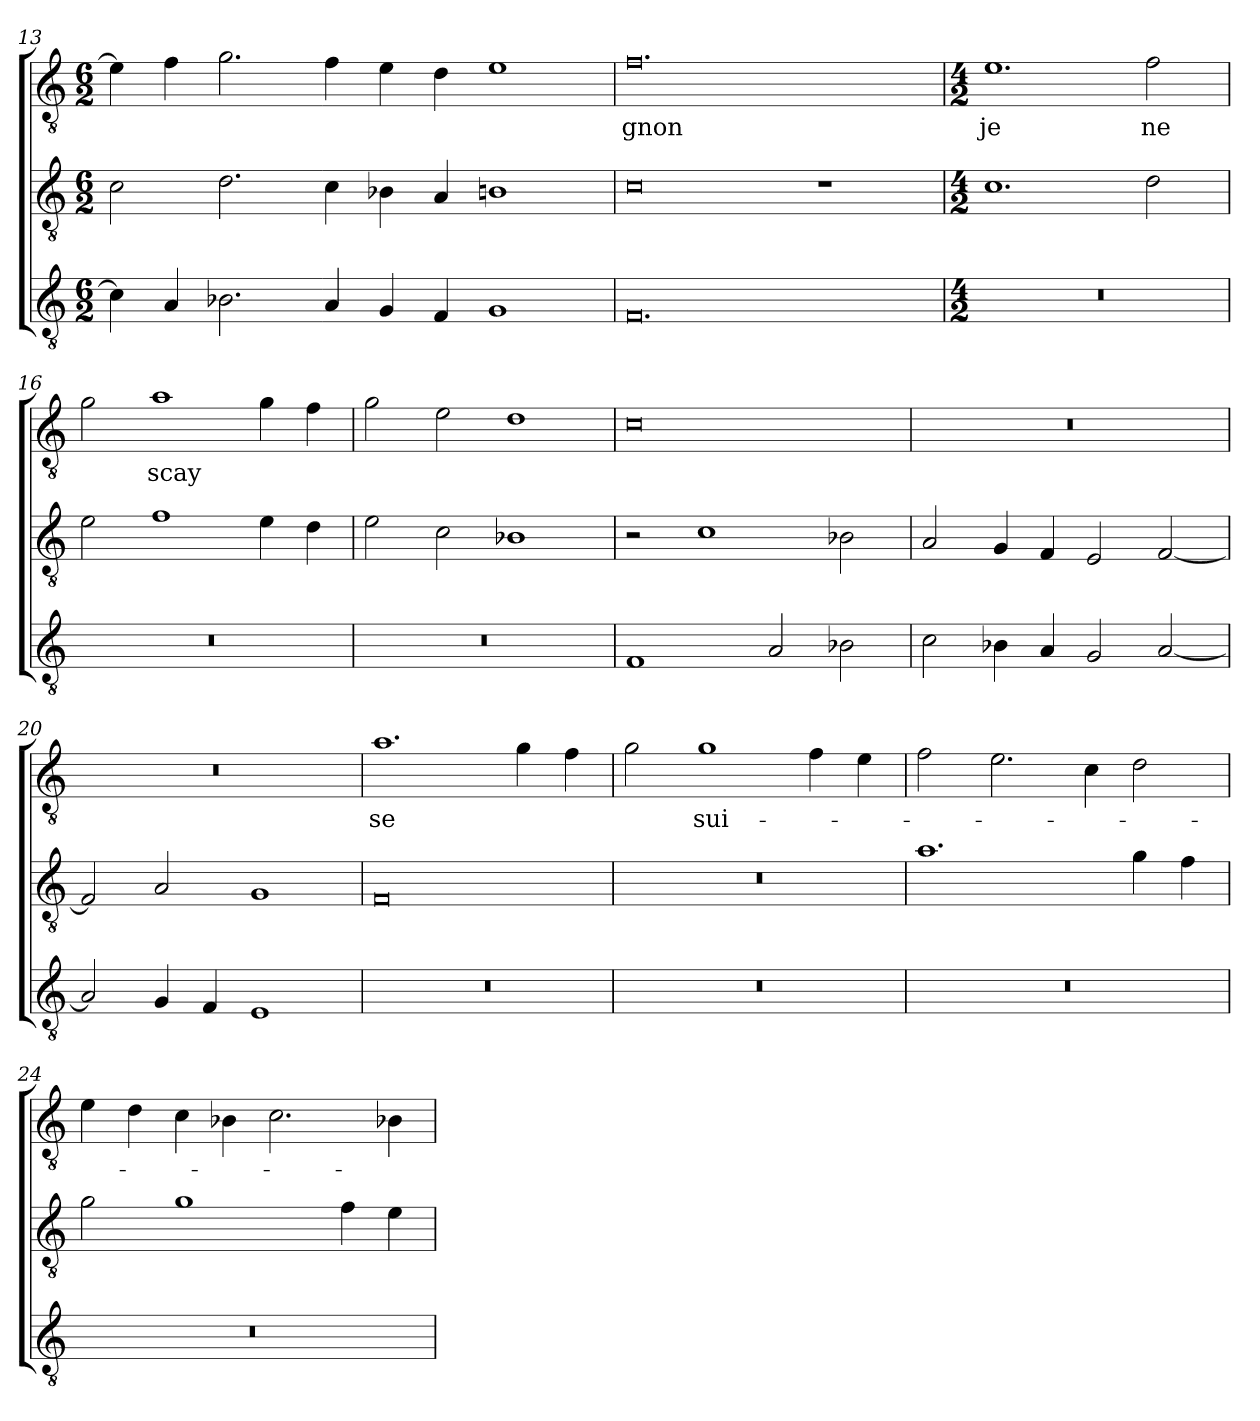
**kern	**kern	**kern	**text
*part3	*part2	*part1	*part1
*staff3	*staff2	*staff1	*staff1
*clefGv2	*clefGv2	*clefGv2	*
*M6/2	*M6/2	*M6/2	*
=13	=13	=13	=13
4c]	2c	4e]	.
4A	.	4f	.
2.B-X	2.d	2.g	.
4A	4c	4f	.
4G	4B-X	4e	.
4F	4A	4d	.
1G	1B	1e	.
=14	=14	=14	=14
0.F	0c	0.f	-gnon
.	1r	.	.
=15	=15	=15	=15
*M4/2	*M4/2	*M4/2	*
0r	1.c	1.e	-je
.	2d	2f	-ne
=16	=16	=16	=16
0r	2e	2g	.
.	1f	1a	-scay
.	4e	4g	.
.	4d	4f	.
=17	=17	=17	=17
0r	2e	2g	.
.	2c	2e	.
.	1B-X	1d	.
=18	=18	=18	=18
1F	2r	0c	.
.	1c	.	.
2A	.	.	.
2B-X	2B-X	.	.
=19	=19	=19	=19
2c	2A	0r	.
4B-X	4G	.	.
4A	4F	.	.
2G	2E	.	.
[2A	[2F	.	.
=20	=20	=20	=20
2A]	2F]	0r	.
4G	2A	.	.
4F	.	.	.
1E	1G	.	.
=21	=21	=21	=21
0r	0F	1.a	-se
.	.	4g	.
.	.	4f	.
=22	=22	=22	=22
0r	0r	2g	.
.	.	1g	sui-
.	.	4f	.
.	.	4e	.
=23	=23	=23	=23
0r	1.a	2f	.
.	.	2.e	.
.	.	4c	.
.	4g	2d	.
.	4f	.	.
=24	=24	=24	=24
0r	2g	4e	.
.	.	4d	.
.	1g	4c	.
.	.	4B-X	.
.	.	2.c	.
.	4f	.	.
.	4e	4B-X	.
=	=	=	=
*-	*-	*-	*-
